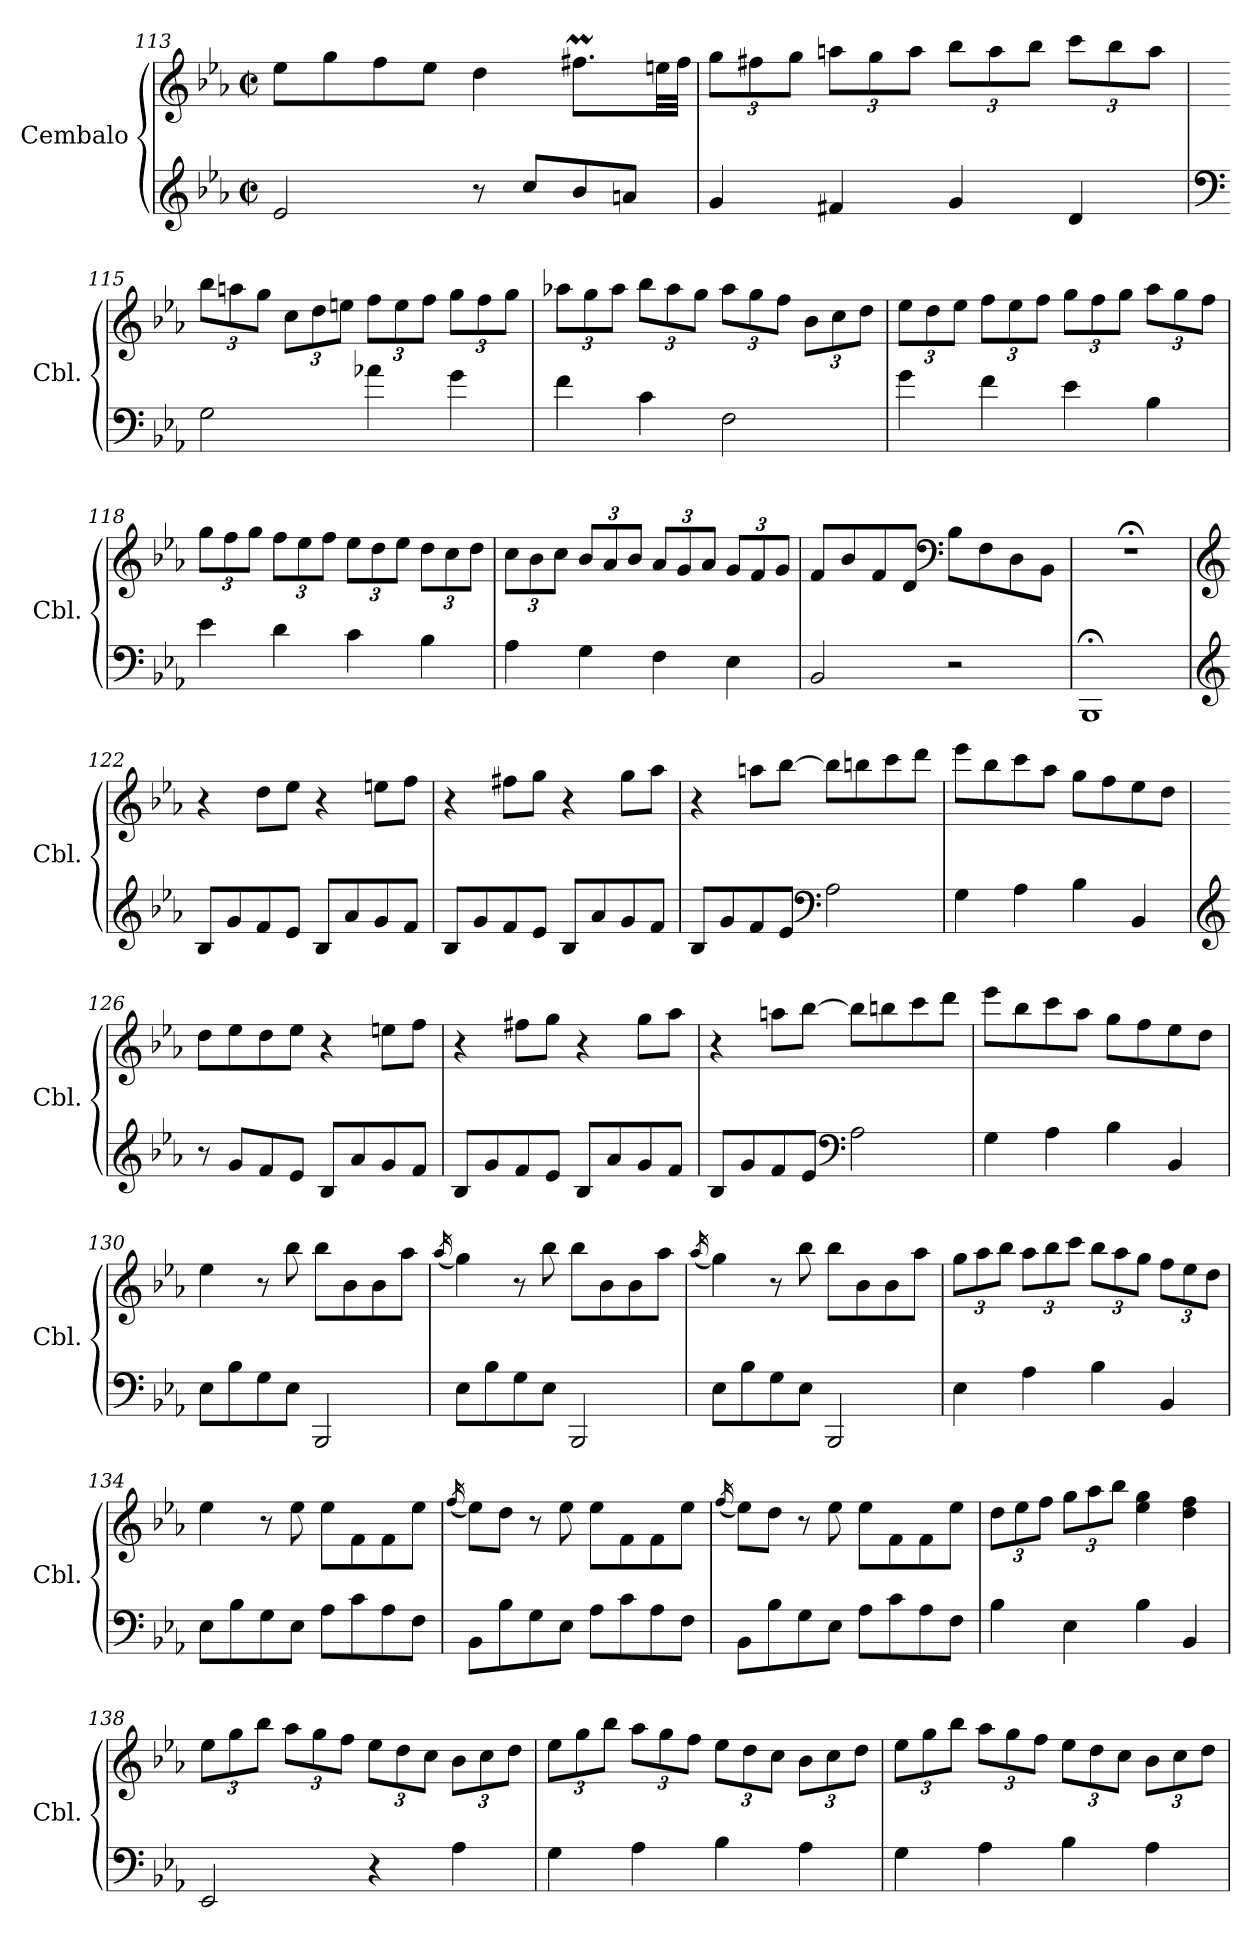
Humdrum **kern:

**kern	**kern
*part1	*part1
*staff2	*staff1
*I"Cembalo	*
*I'Cbl.	*
*clefG2	*clefG2
*k[b-e-a-]	*k[b-e-a-]
*M2/2	*M2/2
*met(c|)	*met(c|)
=113	=113
2e-/	8ee-\L
.	8gg\
.	8ff\
.	8ee-\J
8r	4dd\
8cc/L	.
8b-/	8.ff#Xm\L
8an/J	.
.	32een\LL
.	32ff#\JJJ
=114	=114
*	*Xbrackettup
4g/	12gg\L
.	12ff#X\
.	12gg\J
4f#X/	12aan\L
.	12gg\
.	12aa\J
4g/	12bb-\L
.	12aa\
.	12bb-\J
4d/	12ccc\L
.	12bb-\
.	12aa\J
!!LO:LB:g=z
=115	=115
*clefF4	*
2G\	12bb-\L
.	12aan\
.	12gg\J
.	12cc\L
.	12dd\
.	12een\J
4a-X\	12ff\L
.	12ee\
.	12ff\J
4g\	12gg\L
.	12ff\
.	12gg\J
=116	=116
4f\	12aa-X\L
.	12gg\
.	12aa-\J
4c\	12bb-\L
.	12aa-\
.	12gg\J
2F\	12aa-\L
.	12gg\
.	12ff\J
.	12b-\L
.	12cc\
.	12dd\J
=117	=117
4g\	12ee-\L
.	12dd\
.	12ee-\J
4f\	12ff\L
.	12ee-\
.	12ff\J
4e-\	12gg\L
.	12ff\
.	12gg\J
4B-\	12aa-\L
.	12gg\
.	12ff\J
!!LO:PB:g=z
=118	=118
4e-\	12gg\L
.	12ff\
.	12gg\J
4d\	12ff\L
.	12ee-\
.	12ff\J
4c\	12ee-\L
.	12dd\
.	12ee-\J
4B-\	12dd\L
.	12cc\
.	12dd\J
=119	=119
4A-\	12cc\L
.	12b-\
.	12cc\J
4G\	12b-/L
.	12a-/
.	12b-/J
4F\	12a-/L
.	12g/
.	12a-/J
4E-\	12g/L
.	12f/
.	12g/J
=120	=120
2BB-/	8f/L
.	8b-/
.	8f/
.	8d/J
*	*clefF4
2r	8B-\L
.	8F\
.	8D\
.	8BB-\J
=121	=121
1BBB-;<	1r;<
!!LO:LB:g=z
=122	=122
*clefG2	*clefG2
8B-/L	4r
8g/	.
8f/	8dd\L
8e-/J	8ee-\J
8B-/L	4r
8a-/	.
8g/	8een\L
8f/J	8ff\J
=123	=123
8B-/L	4r
8g/	.
8f/	8ff#X\L
8e-/J	8gg\J
8B-/L	4r
8a-/	.
8g/	8gg\L
8f/J	8aa-\J
=124	=124
8B-/L	4r
8g/	.
8f/	8aan\L
8e-/J	[8bb-\J
*clefF4	*
2A-\	8bb-\L]
.	8bbn\
.	8ccc\
.	8ddd\J
=125	=125
4G\	8eee-\L
.	8bb-\
4A-\	8ccc\
.	8aa-\J
4B-\	8gg\L
.	8ff\
4BB-/	8ee-\
.	8dd\J
!!LO:LB:g=z
=126	=126
*clefG2	*
8r	8dd\L
8g/L	8ee-\
8f/	8dd\
8e-/J	8ee-\J
8B-/L	4r
8a-/	.
8g/	8een\L
8f/J	8ff\J
=127	=127
8B-/L	4r
8g/	.
8f/	8ff#X\L
8e-/J	8gg\J
8B-/L	4r
8a-/	.
8g/	8gg\L
8f/J	8aa-\J
=128	=128
8B-/L	4r
8g/	.
8f/	8aan\L
8e-/J	[8bb-\J
*clefF4	*
2A-\	8bb-\L]
.	8bbn\
.	8ccc\
.	8ddd\J
=129	=129
4G\	8eee-\L
.	8bb-\
4A-\	8ccc\
.	8aa-\J
4B-\	8gg\L
.	8ff\
4BB-/	8ee-\
.	8dd\J
!!LO:LB:g=z
=130	=130
8E-\L	4ee-\
8B-\	.
8G\	8r
8E-\J	8bb-\
2BBB-/	8bb-\L
.	8b-\
.	8b-\
.	8aa-\J
=131	=131
.	(<16qaa-/
8E-\L	4gg\)
8B-\	.
8G\	8r
8E-\J	8bb-\
2BBB-/	8bb-\L
.	8b-\
.	8b-\
.	8aa-\J
=132	=132
.	(<16qaa-/
8E-\L	4gg\)
8B-\	.
8G\	8r
8E-\J	8bb-\
2BBB-/	8bb-\L
.	8b-\
.	8b-\
.	8aa-\J
=133	=133
4E-\	12gg\L
.	12aa-\
.	12bb-\J
4A-\	12aa-\L
.	12bb-\
.	12ccc\J
4B-\	12bb-\L
.	12aa-\
.	12gg\J
4BB-/	12ff\L
.	12ee-\
.	12dd\J
!!LO:LB:g=z
=134	=134
8E-\L	4ee-\
8B-\	.
8G\	8r
8E-\J	8ee-\
8A-\L	8ee-\L
8c\	8f\
8A-\	8f\
8F\J	8ee-\J
=135	=135
.	(<16qff/
8BB-\L	8ee-\L)
8B-\	8dd\J
8G\	8r
8E-\J	8ee-\
8A-\L	8ee-\L
8c\	8f\
8A-\	8f\
8F\J	8ee-\J
=136	=136
.	(<16qff/
8BB-\L	8ee-\L)
8B-\	8dd\J
8G\	8r
8E-\J	8ee-\
8A-\L	8ee-\L
8c\	8f\
8A-\	8f\
8F\J	8ee-\J
=137	=137
4B-\	12dd\L
.	12ee-\
.	12ff\J
4E-\	12gg\L
.	12aa-\
.	12bb-\J
4B-\	4ee-\ 4gg\
4BB-/	4dd\ 4ff\
!!LO:PB:g=z
=138	=138
2EE-/	12ee-\L
.	12gg\
.	12bb-\J
.	12aa-\L
.	12gg\
.	12ff\J
4r	12ee-\L
.	12dd\
.	12cc\J
4A-\	12b-\L
.	12cc\
.	12dd\J
=139	=139
4G\	12ee-\L
.	12gg\
.	12bb-\J
4A-\	12aa-\L
.	12gg\
.	12ff\J
4B-\	12ee-\L
.	12dd\
.	12cc\J
4A-\	12b-\L
.	12cc\
.	12dd\J
=140	=140
4G\	12ee-\L
.	12gg\
.	12bb-\J
4A-\	12aa-\L
.	12gg\
.	12ff\J
4B-\	12ee-\L
.	12dd\
.	12cc\J
4A-\	12b-\L
.	12cc\
.	12dd\J
=	=
*-	*-
